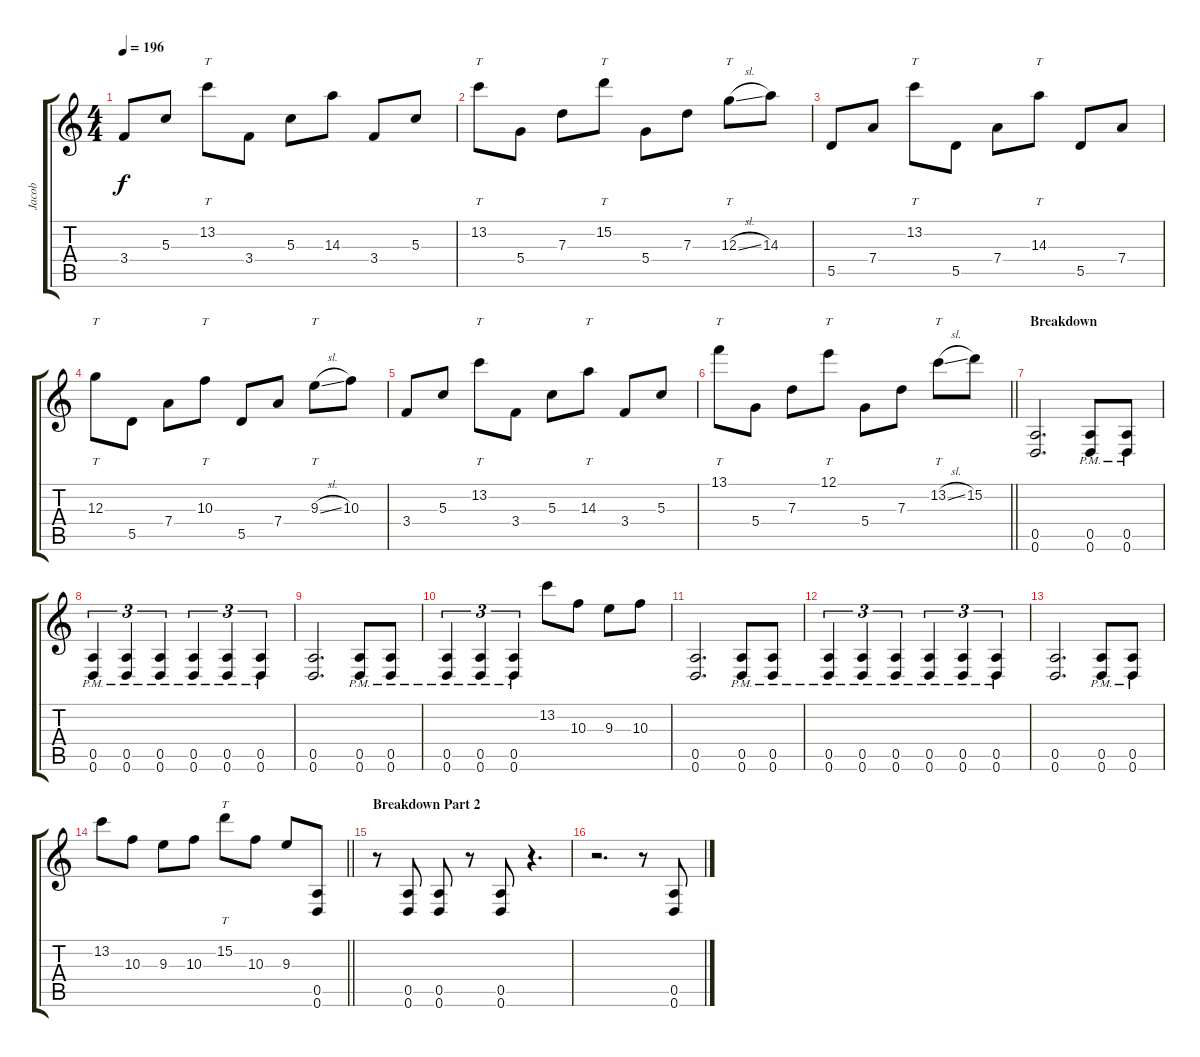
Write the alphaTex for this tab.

\track ("Jacob" "Jacob") {instrument distortionguitar}
\staff {score tabs}
\tuning (E4 B3 G3 D3 A2 D2) {hide}
\ts (4 4)
\tempo 196
\clef g2
\ks aminor
3.4.8{dy f} 5.3.8 13.2.8{tt} 3.4.8 5.3.8 14.3.8 3.4.8 5.3.8 |
13.2.8{tt} 5.4.8 7.3.8 15.2.8{tt} 5.4.8 7.3.8 12.3{sl}.8{tt} 14.3.8 |
5.5.8 7.4.8 13.2.8{tt} 5.5.8 7.4.8 14.3.8{tt} 5.5.8 7.4.8 |
12.3.8{tt} 5.5.8 7.4.8 10.3.8{tt} 5.5.8 7.4.8 9.3{sl}.8{tt} 10.3.8 |
3.4.8 5.3.8 13.2.8{tt} 3.4.8 5.3.8 14.3.8{tt} 3.4.8 5.3.8 |
\barLineRight lightlight
13.1.8{tt} 5.4.8 7.3.8 12.1.8{tt} 5.4.8 7.3.8 13.2{sl}.8{tt} 15.2.8 |
\section ("" "Breakdown")
(0.5 0.6).2{d} (0.5{pm} 0.6{pm}).8 (0.5{pm} 0.6{pm}).8 |
(0.5{pm} 0.6{pm}).4{tu (3 2)} (0.5{pm} 0.6{pm}).4{tu (3 2)} (0.5{pm} 0.6{pm}).4{tu (3 2)} (0.5{pm} 0.6{pm}).4{tu (3 2)} (0.5{pm} 0.6{pm}).4{tu (3 2)} (0.5{pm} 0.6{pm}).4{tu (3 2)} |
(0.5 0.6).2{d} (0.5{pm} 0.6{pm}).8 (0.5{pm} 0.6{pm}).8 |
(0.5{pm} 0.6{pm}).4{tu (3 2)} (0.5{pm} 0.6{pm}).4{tu (3 2)} (0.5{pm} 0.6{pm}).4{tu (3 2)} 13.2.8 10.3.8 9.3.8 10.3.8 |
(0.5 0.6).2{d} (0.5{pm} 0.6{pm}).8 (0.5{pm} 0.6{pm}).8 |
(0.5{pm} 0.6{pm}).4{tu (3 2)} (0.5{pm} 0.6{pm}).4{tu (3 2)} (0.5{pm} 0.6{pm}).4{tu (3 2)} (0.5{pm} 0.6{pm}).4{tu (3 2)} (0.5{pm} 0.6{pm}).4{tu (3 2)} (0.5{pm} 0.6{pm}).4{tu (3 2)} |
(0.5 0.6).2{d} (0.5{pm} 0.6{pm}).8 (0.5{pm} 0.6{pm}).8 |
\barLineRight lightlight
13.2.8 10.3.8 9.3.8 10.3.8 15.2.8{tt} 10.3.8 9.3.8 (0.5 0.6).8 |
\section ("" "Breakdown Part 2")
r.8 (0.5 0.6).8 (0.5 0.6).8 r.8 (0.5 0.6).8 r.4{d} |
r.2{d} r.8 (0.5 0.6).8
